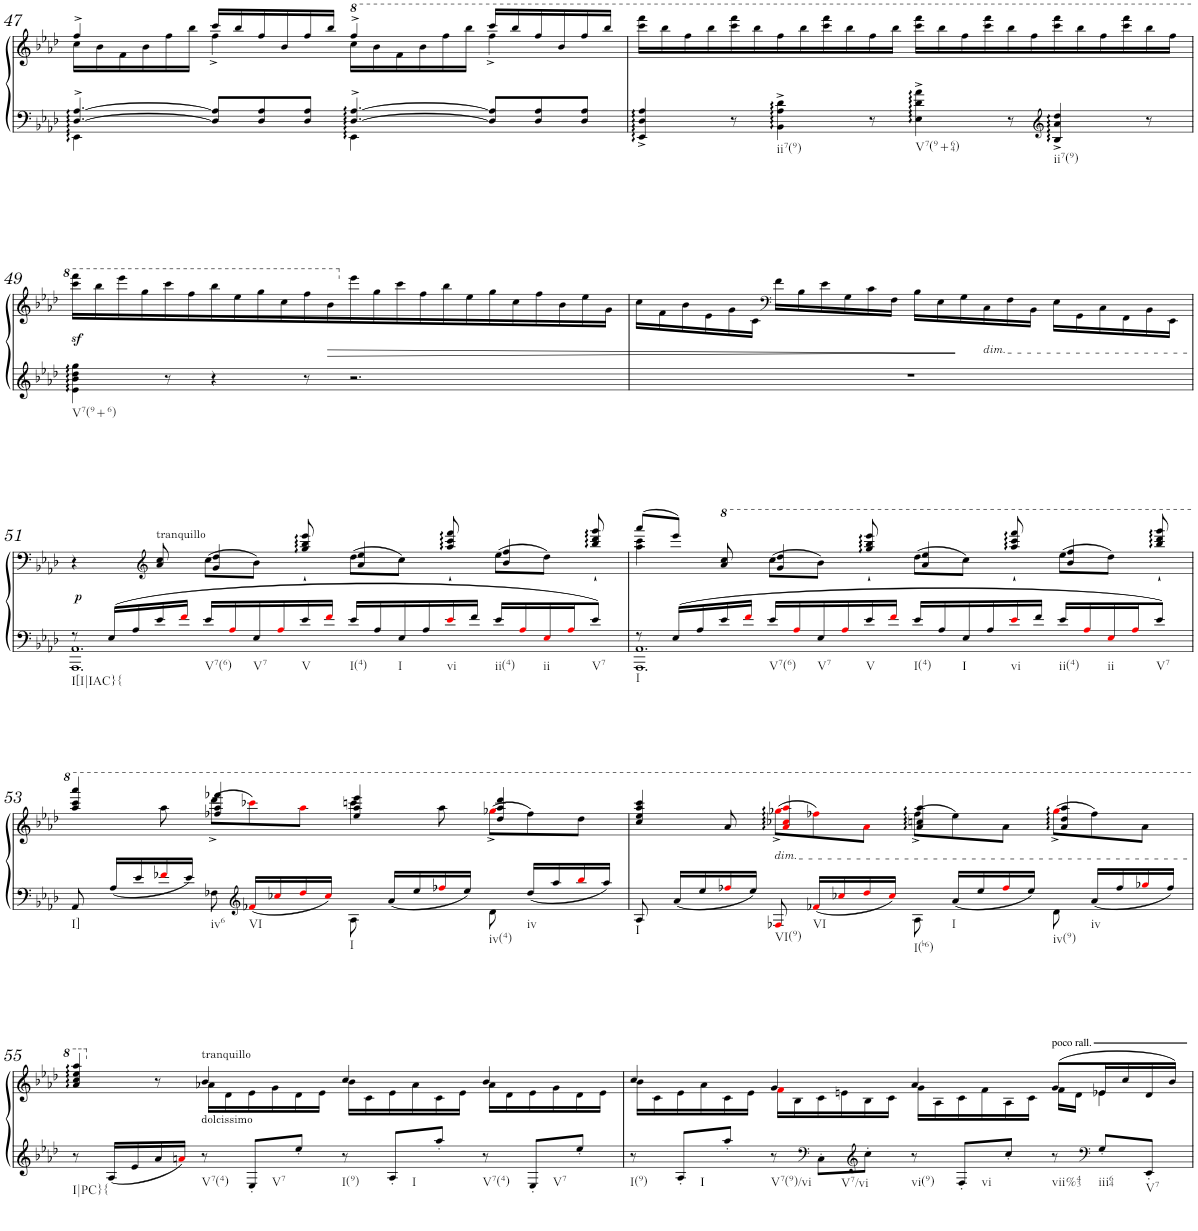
**kern	**kern	**dynam
*part1	*part1	*part1
*staff2	*staff1	*staff1/2
*I"Piano	*	*
*I'Pno.	*	*
!!LO:PB:g=z
*clefG2	*clefG2	*
*k[b-e-a-d-]	*k[b-e-a-d-]	*
*M12/8	*M12/8	*
=47	=47	=47
*^	*^	*
[4.D-/^ [4.A-/^	4EE-\	4ff^/	16cc\LL	.
.	.	.	16b-\	.
.	.	.	16f\	.
.	.	.	16b-\	.
.	4ryy	8ryy	16ff\	.
.	.	.	16bb-\JJ	.
8D-/] 8A-/]L	.	16ccc/LL	4ff^\	.
.	.	16bb-/	.	.
8D-/ 8A-/	4ryy	16ff/	.	.
.	.	16b-/	.	.
8D-/ 8A-/J	.	16ff/	8ryy	.
.	.	16bb-/JJ	.	.
[4.D-/^ [4.A-/^	4EE-\	4fff^/	16ccc\LL	.
.	.	.	16bb-\	.
.	.	.	16ff\	.
.	.	.	16bb-\	.
.	2ryy	8ryy	16fff\	.
.	.	.	16bbb-\JJ	.
8D-/] 8A-/]L	.	16cccc/LL	4fff^\	.
.	.	16bbb-/	.	.
8D-/ 8A-/	.	16fff/	.	.
.	.	16bb-/	.	.
8D-/ 8A-/J	.	16fff/	8ryy	.
.	.	16bbb-/JJ	.	.
*v	*v	*	*	*
*	*v	*v	*
=48	=48	=48
4EE-/^ 4D-/^ 4A-/^	16cccc\ 16ffff\LL	.
.	16bbb-\	.
.	16fff\	.
.	16bbb-\	.
8r	16cccc\ 16ffff\	.
.	16bbb-\	.
!LO:TX:b:t=ii7(9)	!	!
4BB-\^ 4A-\^ 4d-\^	16fff\	.
.	16bbb-\	.
.	16cccc\ 16ffff\	.
.	16bbb-\	.
8r	16fff\	.
.	16bbb-\JJ	.
!LO:TX:b:t=V7(9+64)	!	!
4E-\^ 4d-\^ 4a-\^	16cccc\ 16ffff\LL	.
.	16bbb-\	.
.	16fff\	.
.	16cccc\ 16ffff\	.
8r	16bbb-\	.
.	16fff\	.
*clefG2	*	*
!LO:TX:b:t=ii7(9)	!	!
4B-/^ 4a-/^ 4dd-/^	16cccc\ 16ffff\	.
.	16bbb-\	.
.	16fff\	.
.	16cccc\ 16ffff\	.
8r	16bbb-\	.
.	16fff\JJ	.
!!LO:LB:g=z
=49	=49	=49
!LO:TX:b:t=V7(9+6)	!	!
4e-\ 4b-\ 4dd-\ 4gg\	16cccc\z< 16ffff\z<LL	.
.	16bbb-\	.
.	16eeee-\	.
.	16ggg\	.
8r	16cccc\	.
.	16fff\	.
4r	16bbb-\	.
.	16eee-\	.
.	16ggg\	.
.	16ccc\	.
8r	16fff\	.
!	!	!LO:HP:b
.	16bb-\	>
2.r	16eee-\	.
.	16gg\	.
.	16ccc\	.
.	16ff\	.
.	16bb-\	.
.	16ee-\	.
.	16gg\	.
.	16cc\	.
.	16ff\	.
.	16b-\	.
.	16ee-\	.
.	16g\JJ	.
=50	=50	=50
1.r	16cc\LL	.
.	16f\	.
.	16b-\	.
.	16e-\	.
.	16g\	.
.	16c\JJ	.
*	*clefF4	*
.	16f\LL	.
.	16B-\	.
.	16e-\	.
.	16G\	.
.	16c\	.
.	16F\JJ	.
.	16B-\LL	.
.	16E-\	.
.	16G\	]
!	!LO:TX:b:i:t=dim.	!
.	16C\	.
.	16F\	.
.	16BB-\JJ	.
.	16E-\LL	.
.	16GG\	.
.	16C\	.
.	16FF\	.
.	16BB-\	.
.	16EE-\JJ	.
!!LO:LB:g=z
=51	=51	=51
*^	*^	*
!LO:TX:b:t=I[I|IAC}{	!	!	!	!
!	!	!	!	!LO:DY:b
8r	1.AAA- 1.AA-	4r	4ryy	p
16E-/LL	.	.	.	.
16A-/	.	.	.	.
*	*	*clefG2	*	*
!	!	!LO:TX:a:t=tranquillo	!	!
16e-/	.	8a-/ 8cc/	8ryy	.
16fi/JJ	.	.	.	.
!LO:TX:b:t=V7(6)	!	!	!	!
16e-/LL	.	4g/ 4dd-/	(>8cc\L	.
16A-i/	.	.	.	.
!LO:TX:b:t=V7	!	!	!	!
16E-/	.	.	8b-\J)	.
16A-i/	.	.	.	.
!LO:TX:b:t=V	!	!	!	!
16e-/	.	8gg/` 8bb-/` 8eee-/`	8ryy	.
16fi/JJ	.	.	.	.
!LO:TX:b:t=I(4)	!	!	!	!
16e-/LL	.	4a-/ 4ee-/	(>8dd-\L	.
16A-/	.	.	.	.
!LO:TX:b:t=I	!	!	!	!
16E-/	.	.	8cc\J)	.
16A-/	.	.	.	.
!LO:TX:b:t=vi	!	!	!	!
16e-i/	.	8aa-/` 8ccc/` 8fff/`	8ryy	.
16f/JJ	.	.	.	.
!LO:TX:b:t=ii(4)	!	!	!	!
16e-/LL	.	4b-/ 4ff/	(>8ee-\L	.
16A-i/	.	.	.	.
!LO:TX:b:t=ii	!	!	!	!
16E-i/	.	.	8dd-\J)	.
16A-i/J	.	.	.	.
!LO:TX:b:t=V7	!	!	!	!
8e-/J	.	8bb-/` 8ddd-/` 8ggg/`	8ryy	.
=52	=52	=52	=52	=52
!LO:TX:b:t=I	!	!	!	!
8r	1.AAA- 1.AA-	(8aaa-/L	4aa-\ 4ccc\	.
16E-/LL	.	8eee-/J)	.	.
16A-/	.	.	.	.
16e-/	.	8aa-/ 8ccc/	8ryy	.
16fi/JJ	.	.	.	.
!LO:TX:b:t=V7(6)	!	!	!	!
16e-/LL	.	4gg/ 4ddd-/	(>8ccc\L	.
16A-i/	.	.	.	.
!LO:TX:b:t=V7	!	!	!	!
16E-/	.	.	8bb-\J)	.
16A-i/	.	.	.	.
!LO:TX:b:t=V	!	!	!	!
16e-/	.	8ggg/` 8bbb-/` 8eeee-/`	8ryy	.
16fi/JJ	.	.	.	.
!LO:TX:b:t=I(4)	!	!	!	!
16e-/LL	.	4aa-/ 4eee-/	(>8ddd-\L	.
16A-/	.	.	.	.
!LO:TX:b:t=I	!	!	!	!
16E-/	.	.	8ccc\J)	.
16A-/	.	.	.	.
!LO:TX:b:t=vi	!	!	!	!
16e-i/	.	8aaa-/` 8cccc/` 8ffff/`	8ryy	.
16f/JJ	.	.	.	.
!LO:TX:b:t=ii(4)	!	!	!	!
16e-/LL	.	4bb-/ 4fff/	(>8eee-\L	.
16A-i/	.	.	.	.
!LO:TX:b:t=ii	!	!	!	!
16E-i/	.	.	8ddd-\J)	.
16A-i/J	.	.	.	.
!LO:TX:b:t=V7	!	!	!	!
8e-/J	.	8bbb-/` 8dddd-/` 8gggg/`	8ryy	.
*v	*v	*	*	*
!!LO:LB:g=z	!!
=53	=53	=53	=53
!LO:TX:b:t=I]	!	!	!
8AA-/	4aaa-/ 4cccc/ 4aaaa-/	4ryy	.
16A-/LL	.	.	.
16e-/	.	.	.
16f-Xi/	8aaa-\	8ryy	.
16e-/JJ	.	.	.
!LO:TX:b:t=iv6	!	!	!
8F-X\	4fff-X/ 4aaa-/ 4ffff-X/	(>8dddd-^\L	.
*clefG2	*	*	*
!LO:TX:b:t=VI	!	!	!
16f-Xi/LL	.	8cccc-Xi\)	.
16cc-Xi/	.	.	.
16dd-i/	8ryy	8aaa-i\J	.
16cc-i/JJ	.	.	.
!LO:TX:b:t=I	!	!	!
8A-\	4eee-/ 4aaa-/ 4eeee-/	4ccccn\	.
16a-/LL	.	.	.
16ee-/	.	.	.
16ff-Xi/	8aaa-\	8ryy	.
16ee-/JJ	.	.	.
!LO:TX:b:t=iv(4)	!	!	!
8d-\	4ddd-/ 4aaa-/ 4dddd-/	(>8ggg-X^i\L	.
!LO:TX:b:t=iv	!	!	!
16dd-/LL	.	8fff-\)	.
16aa-/	.	.	.
16bb-i/	8ryy	8ddd-\J	.
16aa-/JJ	.	.	.
=54	=54	=54	=54
!LO:TX:b:t=I	!	!	!
8A-/	4ccc/ 4eee-/ 4aaa-/ 4cccc/	4ryy	.
16a-/LL	.	.	.
16ee-/	.	.	.
16ff-Xi/	8aa-/	8ryy	.
16ee-/JJ	.	.	.
!	!LO:TX:b:i:t=dim.	!	!
!LO:TX:b:t=VI(9)	!	!	!
8F-Xi/	4aa-i/ 4ccc-Xi/ 4aaa-i/	(>8ggg-X^i\L	.
!LO:TX:b:t=VI	!	!	!
16f-Xi/LL	.	8fff-Xi\)	.
16cc-Xi/	.	.	.
16dd-i/	8ryy	8aa-i\J	.
16cc-i/JJ	.	.	.
!LO:TX:b:t=I(b6)	!	!	!
8A-\	4aa-/ 4cccn/ 4aaa-/	(>8fff-^\L	.
!LO:TX:b:t=I	!	!	!
16a-/LL	.	8eee-\)	.
16ee-/	.	.	.
16ff-i/	8ryy	8aa-\J	.
16ee-/JJ	.	.	.
!LO:TX:b:t=iv(9)	!	!	!
8d-\	4aa-/ 4ddd-/ 4aaa-/	(>8ggg-^i\L	.
!LO:TX:b:t=iv	!	!	!
16a-/LL	.	8fff-\)	.
16ff-/	.	.	.
16gg-Xi/	8ryy	8aa-\J	.
16ff-/JJ	.	.	.
!!LO:LB:g=z	!!
=55	=55	=55	=55
!LO:TX:b:t=I|PC}{	!	!	!
8r	4aa-/ 4ccc/ 4eee-/ 4aaa-/	4.ryy	.
16A-/LL	.	.	.
16e-/	.	.	.
16a-/	8r	.	.
16ani/JJ	.	.	.
!	!LO:TX:a:t=tranquillo	!	!
!	!LO:TX:b:t=dolcissimo	!	!
!LO:TX:b:t=V7(4)	!	!	!
8r	4b-/	16a-X\LL	.
.	.	16d-\	.
!LO:TX:b:t=V7	!	!	!
8E-'/L	.	16e-\	.
.	.	16g\	.
8ee-'/J	8ryy	16d-\	.
.	.	16e-\JJ	.
!LO:TX:b:t=I(9)	!	!	!
8r	4cc/	16b-\LL	.
.	.	16c\	.
!LO:TX:b:t=I	!	!	!
8A-'/L	.	16e-\	.
.	.	16a-\	.
8aa-'/J	8ryy	16c\	.
.	.	16e-\JJ	.
!LO:TX:b:t=V7(4)	!	!	!
8r	4b-/	16a-\LL	.
.	.	16d-\	.
!LO:TX:b:t=V7	!	!	!
8E-'/L	.	16e-\	.
.	.	16g\	.
8ee-'/J	8ryy	16d-\	.
.	.	16e-\JJ	.
=56	=56	=56	=56
!LO:TX:b:t=I(9)	!	!	!
8r	4cc/	16b-\LL	.
.	.	16c\	.
!LO:TX:b:t=I	!	!	!
8A-'/L	.	16e-\	.
.	.	16a-\	.
8aa-'/J	8ryy	16c\	.
.	.	16e-\JJ	.
!LO:TX:b:t=V7(9)/vi	!	!	!
8r	4g/	16fi\LL	.
.	.	16B-\	.
*clefF4	*	*	*
!LO:TX:b:t=V7/vi	!	!	!
8C'\L	.	16c\	.
.	.	16en\	.
*clefG2	*	*	*
8cc'\J	8ryy	16B-\	.
.	.	16c\JJ	.
!LO:TX:b:t=vi(9)	!	!	!
8r	4a-/	16g\LL	.
.	.	16A-\	.
!LO:TX:b:t=vi	!	!	!
8F'/L	.	16c\	.
.	.	16f\	.
8cc'/J	8ryy	16A-\	.
.	.	16c\JJ	.
!	!LO:TX:a:t=poco rall.	!	!
!LO:TX:b:t=vii%43	!	!	!
8r	(8g/L	16f\LL	.
.	.	16d-\JJ	.
*clefF4	*	*	*
!LO:TX:b:t=iii64	!	!	!
8G'/L	16e-X/L	4e-\	.
.	16cc/	.	.
!LO:TX:b:t=V7	!	!	!
8EE-'/J	16d-/	.	.
.	16b-/JJ)	.	.
*	*v	*v	*
=	=	=
*-	*-	*-
